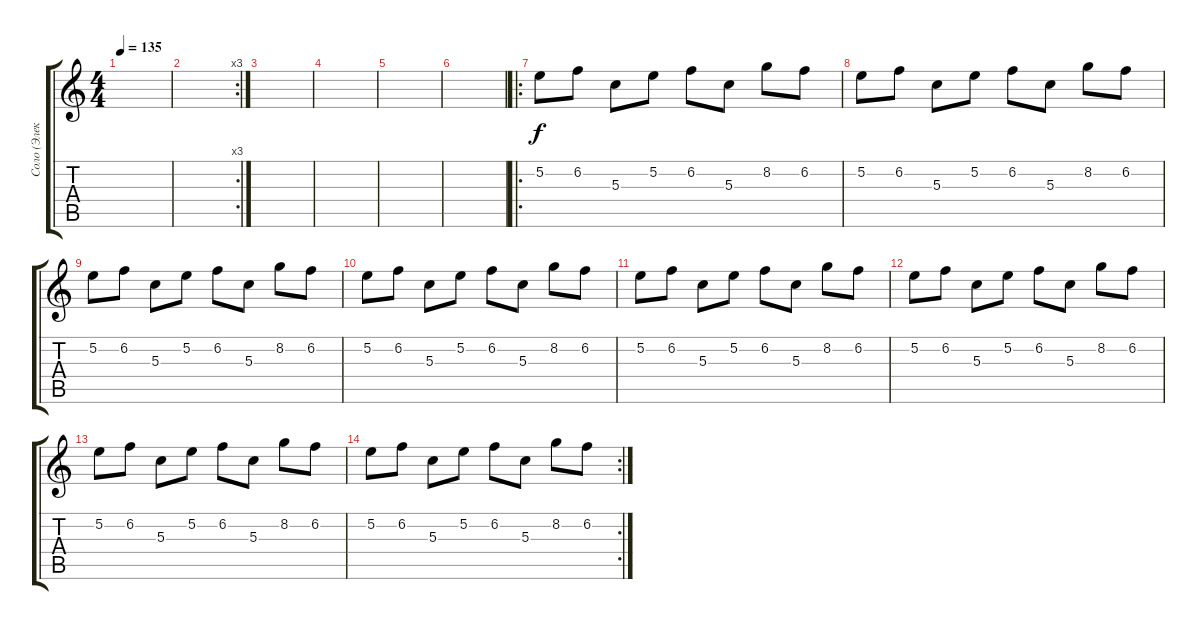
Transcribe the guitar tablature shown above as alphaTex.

\track ("Соло (Электро)" "Соло (Элек") {instrument distortionguitar}
\staff {score tabs}
\tuning (E4 B3 G3 D3 A2 E2) {hide}
\ts (4 4)
\tempo 135
\clef g2
\ks c
|
\rc 3
|
|
|
|
|
\ro
5.2.8 6.2.8 5.3.8 5.2.8 6.2.8 5.3.8 8.2.8 6.2.8 |
5.2.8 6.2.8 5.3.8 5.2.8 6.2.8 5.3.8 8.2.8 6.2.8 |
5.2.8 6.2.8 5.3.8 5.2.8 6.2.8 5.3.8 8.2.8 6.2.8 |
5.2.8 6.2.8 5.3.8 5.2.8 6.2.8 5.3.8 8.2.8 6.2.8 |
5.2.8 6.2.8 5.3.8 5.2.8 6.2.8 5.3.8 8.2.8 6.2.8 |
5.2.8 6.2.8 5.3.8 5.2.8 6.2.8 5.3.8 8.2.8 6.2.8 |
5.2.8 6.2.8 5.3.8 5.2.8 6.2.8 5.3.8 8.2.8 6.2.8 |
\rc 2
5.2.8 6.2.8 5.3.8 5.2.8 6.2.8 5.3.8 8.2.8 6.2.8
